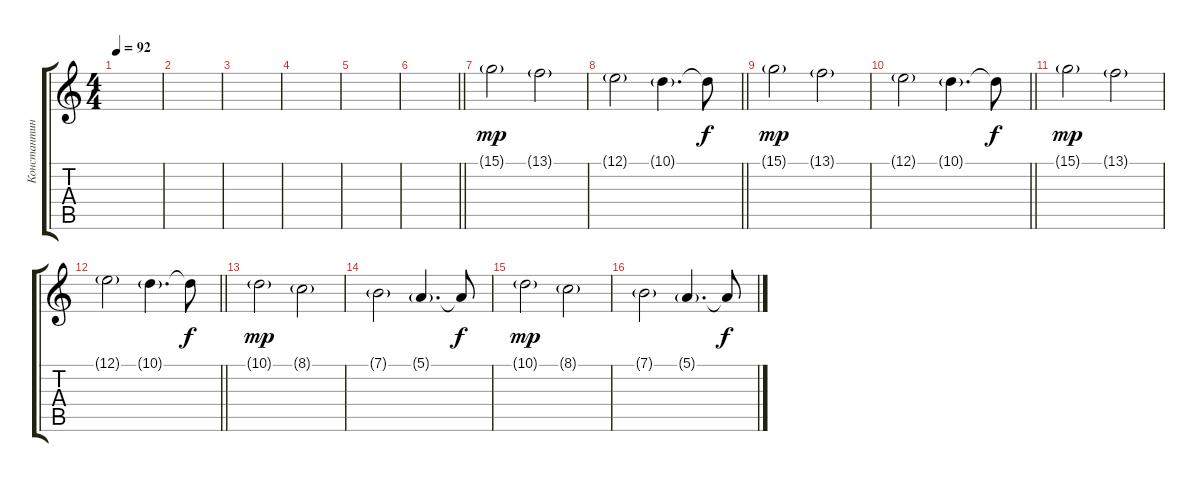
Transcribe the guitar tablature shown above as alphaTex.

\track ("Константин Бекрев" "Константин") {instrument pad2warm}
\staff {score tabs}
\tuning (E4 B3 G3 D3 A2 E2) {hide}
\ts (4 4)
\tempo 92
\clef g2
\ks c
|
|
|
|
|
\barLineRight lightlight
|
\section ("" "")
15.1{g}.2{dy mp} 13.1{g}.2 |
\barLineRight lightlight
12.1{g}.2 10.1{g}.4{d} 10.1{t}.8{dy f} |
15.1{g}.2{dy mp} 13.1{g}.2 |
\barLineRight lightlight
12.1{g}.2 10.1{g}.4{d} 10.1{t}.8{dy f} |
15.1{g}.2{dy mp} 13.1{g}.2 |
\barLineRight lightlight
12.1{g}.2 10.1{g}.4{d} 10.1{t}.8{dy f} |
\section ("" "")
10.1{g}.2{dy mp} 8.1{g}.2 |
7.1{g}.2 5.1{g}.4{d} 5.1{t}.8{dy f} |
10.1{g}.2{dy mp} 8.1{g}.2 |
7.1{g}.2 5.1{g}.4{d} 5.1{t}.8{dy f}
